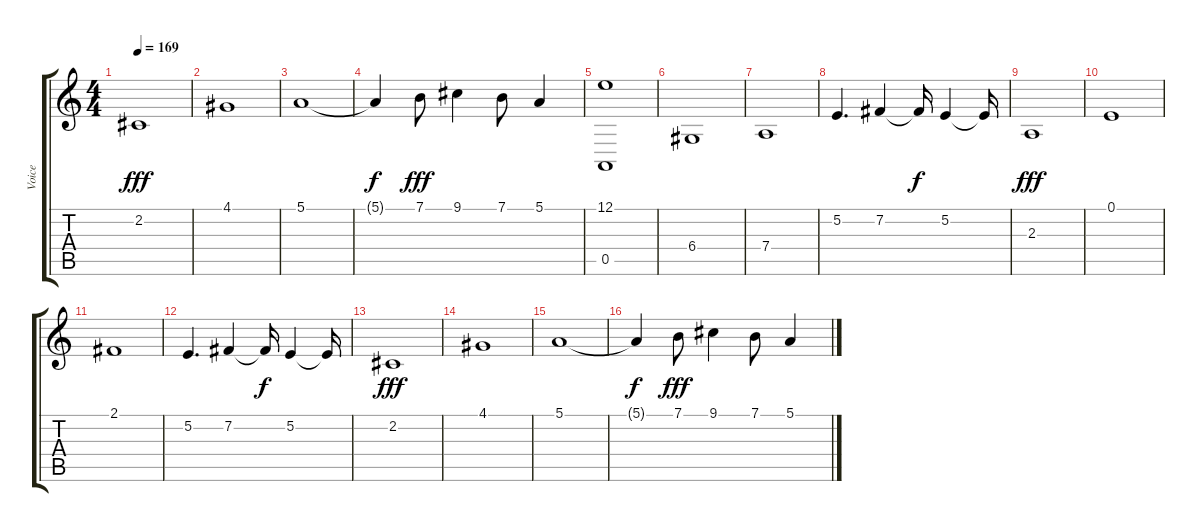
\track ("Voice" "Voice") {instrument synthbrass2}
\staff {score tabs}
\tuning (E4 B3 G3 D3 A2 E2) {hide}
\ts (4 4)
\tempo 169
\clef g2
\ks c
2.2.1{dy fff} |
4.1.1 |
5.1.1 |
5.1{t}.4{dy f} 7.1.8{dy fff} 9.1.4 7.1.8 5.1.4 |
(12.1 0.5).1 |
6.4.1 |
7.4.1 |
5.2.4{d} 7.2.4 7.2{t}.16{dy f} 5.2.4 5.2{t}.16 |
2.3.1{dy fff} |
0.1.1 |
2.1.1 |
5.2.4{d} 7.2.4 7.2{t}.16{dy f} 5.2.4 5.2{t}.16 |
2.2.1{dy fff} |
4.1.1 |
5.1.1 |
5.1{t}.4{dy f} 7.1.8{dy fff} 9.1.4 7.1.8 5.1.4
